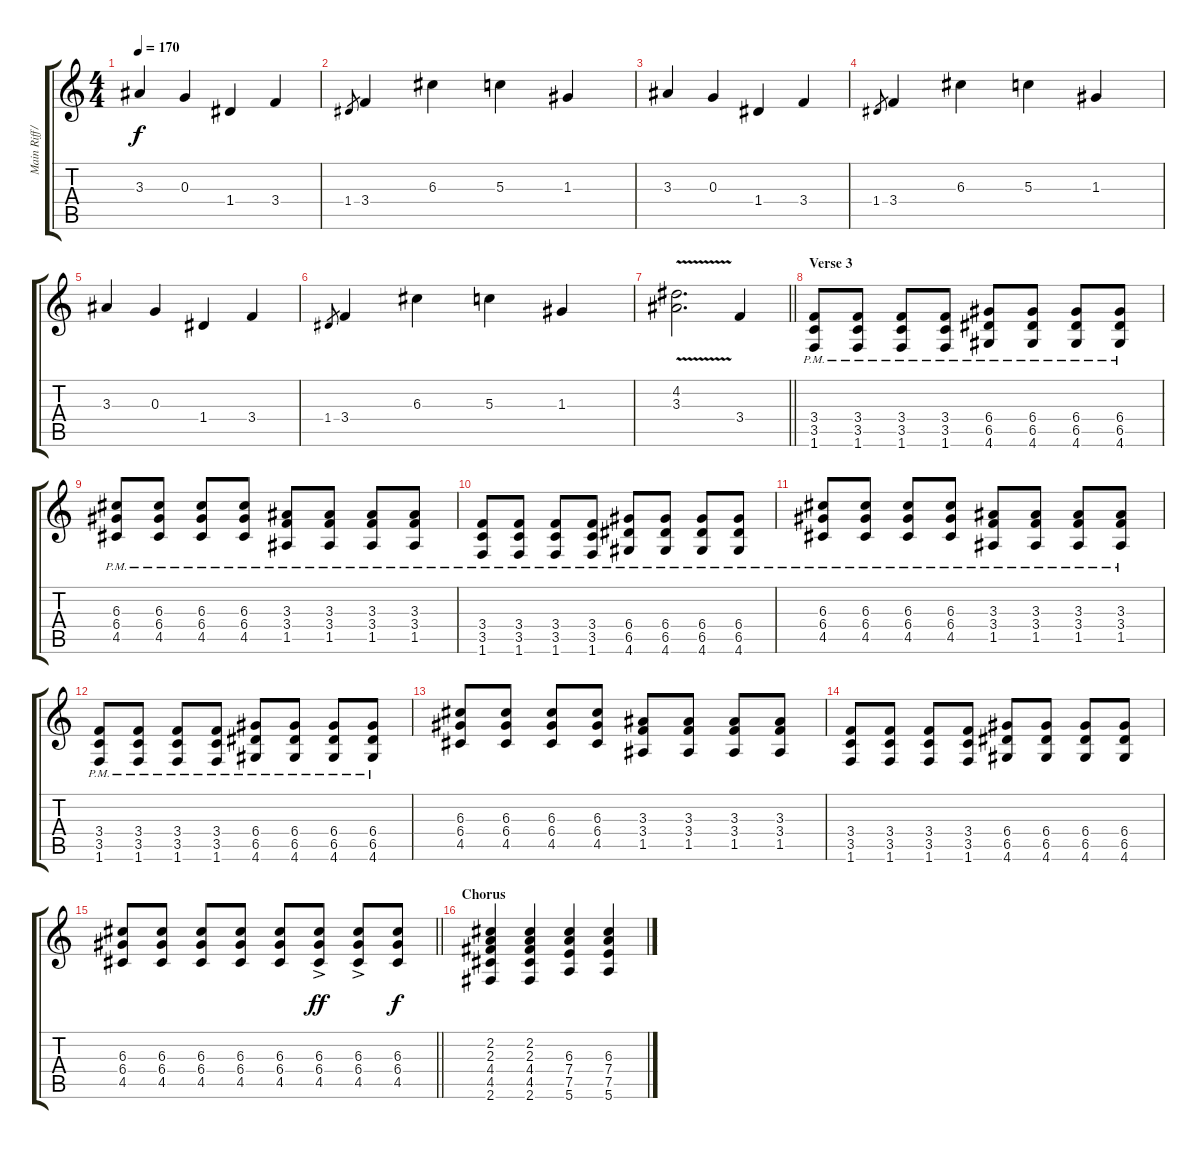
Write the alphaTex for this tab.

\track ("Main Riff/Solo" "Main Riff/") {instrument overdrivenguitar}
\staff {score tabs}
\tuning (E4 B3 G3 D3 A2 E2) {hide}
\ts (4 4)
\tempo 170
\clef g2
\ks c
3.3.4{dy f} 0.3.4 1.4.4 3.4.4 |
1.4.8{gr} 3.4.4 6.3.4 5.3.4 1.3.4 |
3.3.4 0.3.4 1.4.4 3.4.4 |
1.4.8{gr} 3.4.4 6.3.4 5.3.4 1.3.4 |
3.3.4 0.3.4 1.4.4 3.4.4 |
1.4.8{gr} 3.4.4 6.3.4 5.3.4 1.3.4 |
\barLineRight lightlight
(4.2{v} 3.3).2{d} 3.4.4 |
\section ("" "Verse 3")
(3.4{pm} 3.5{pm} 1.6{pm}).8{volume 13} (3.4{pm} 3.5{pm} 1.6{pm}).8 (3.4{pm} 3.5{pm} 1.6{pm}).8 (3.4{pm} 3.5{pm} 1.6{pm}).8 (6.4{pm} 6.5{pm} 4.6{pm}).8 (6.4{pm} 6.5{pm} 4.6{pm}).8 (6.4{pm} 6.5{pm} 4.6{pm}).8 (6.4{pm} 6.5{pm} 4.6{pm}).8 |
(6.3{pm} 6.4{pm} 4.5{pm}).8 (6.3{pm} 6.4{pm} 4.5{pm}).8 (6.3{pm} 6.4{pm} 4.5{pm}).8 (6.3{pm} 6.4{pm} 4.5{pm}).8 (3.3{pm} 3.4{pm} 1.5{pm}).8 (3.3{pm} 3.4{pm} 1.5{pm}).8 (3.3{pm} 3.4{pm} 1.5{pm}).8 (3.3{pm} 3.4{pm} 1.5{pm}).8 |
(3.4{pm} 3.5{pm} 1.6{pm}).8 (3.4{pm} 3.5{pm} 1.6{pm}).8 (3.4{pm} 3.5{pm} 1.6{pm}).8 (3.4{pm} 3.5{pm} 1.6{pm}).8 (6.4{pm} 6.5{pm} 4.6{pm}).8 (6.4{pm} 6.5{pm} 4.6{pm}).8 (6.4{pm} 6.5{pm} 4.6{pm}).8 (6.4{pm} 6.5{pm} 4.6{pm}).8 |
(6.3{pm} 6.4{pm} 4.5{pm}).8 (6.3{pm} 6.4{pm} 4.5{pm}).8 (6.3{pm} 6.4{pm} 4.5{pm}).8 (6.3{pm} 6.4{pm} 4.5{pm}).8 (3.3{pm} 3.4{pm} 1.5{pm}).8 (3.3{pm} 3.4{pm} 1.5{pm}).8 (3.3{pm} 3.4{pm} 1.5{pm}).8 (3.3{pm} 3.4{pm} 1.5{pm}).8 |
(3.4{pm} 3.5{pm} 1.6{pm}).8{volume 14} (3.4{pm} 3.5{pm} 1.6{pm}).8 (3.4{pm} 3.5{pm} 1.6{pm}).8 (3.4{pm} 3.5{pm} 1.6{pm}).8 (6.4{pm} 6.5{pm} 4.6{pm}).8 (6.4{pm} 6.5{pm} 4.6{pm}).8 (6.4{pm} 6.5{pm} 4.6{pm}).8 (6.4{pm} 6.5{pm} 4.6{pm}).8 |
(6.3 6.4 4.5).8 (6.3 6.4 4.5).8 (6.3 6.4 4.5).8 (6.3 6.4 4.5).8 (3.3 3.4 1.5).8 (3.3 3.4 1.5).8 (3.3 3.4 1.5).8 (3.3 3.4 1.5).8 |
(3.4 3.5 1.6).8 (3.4 3.5 1.6).8 (3.4 3.5 1.6).8 (3.4 3.5 1.6).8 (6.4 6.5 4.6).8 (6.4 6.5 4.6).8 (6.4 6.5 4.6).8 (6.4 6.5 4.6).8 |
\barLineRight lightlight
(6.3 6.4 4.5).8 (6.3 6.4 4.5).8 (6.3 6.4 4.5).8 (6.3 6.4 4.5).8 (6.3 6.4 4.5).8 (6.3{ac} 6.4{ac} 4.5{ac}).8{dy ff} (6.3{ac} 6.4{ac} 4.5{ac}).8 (6.3 6.4 4.5).8{dy f} |
\section ("" "Chorus")
(2.2 2.3 4.4 4.5 2.6).4 (2.2 2.3 4.4 4.5 2.6).4 (6.3 7.4 7.5 5.6).4 (6.3 7.4 7.5 5.6).4
